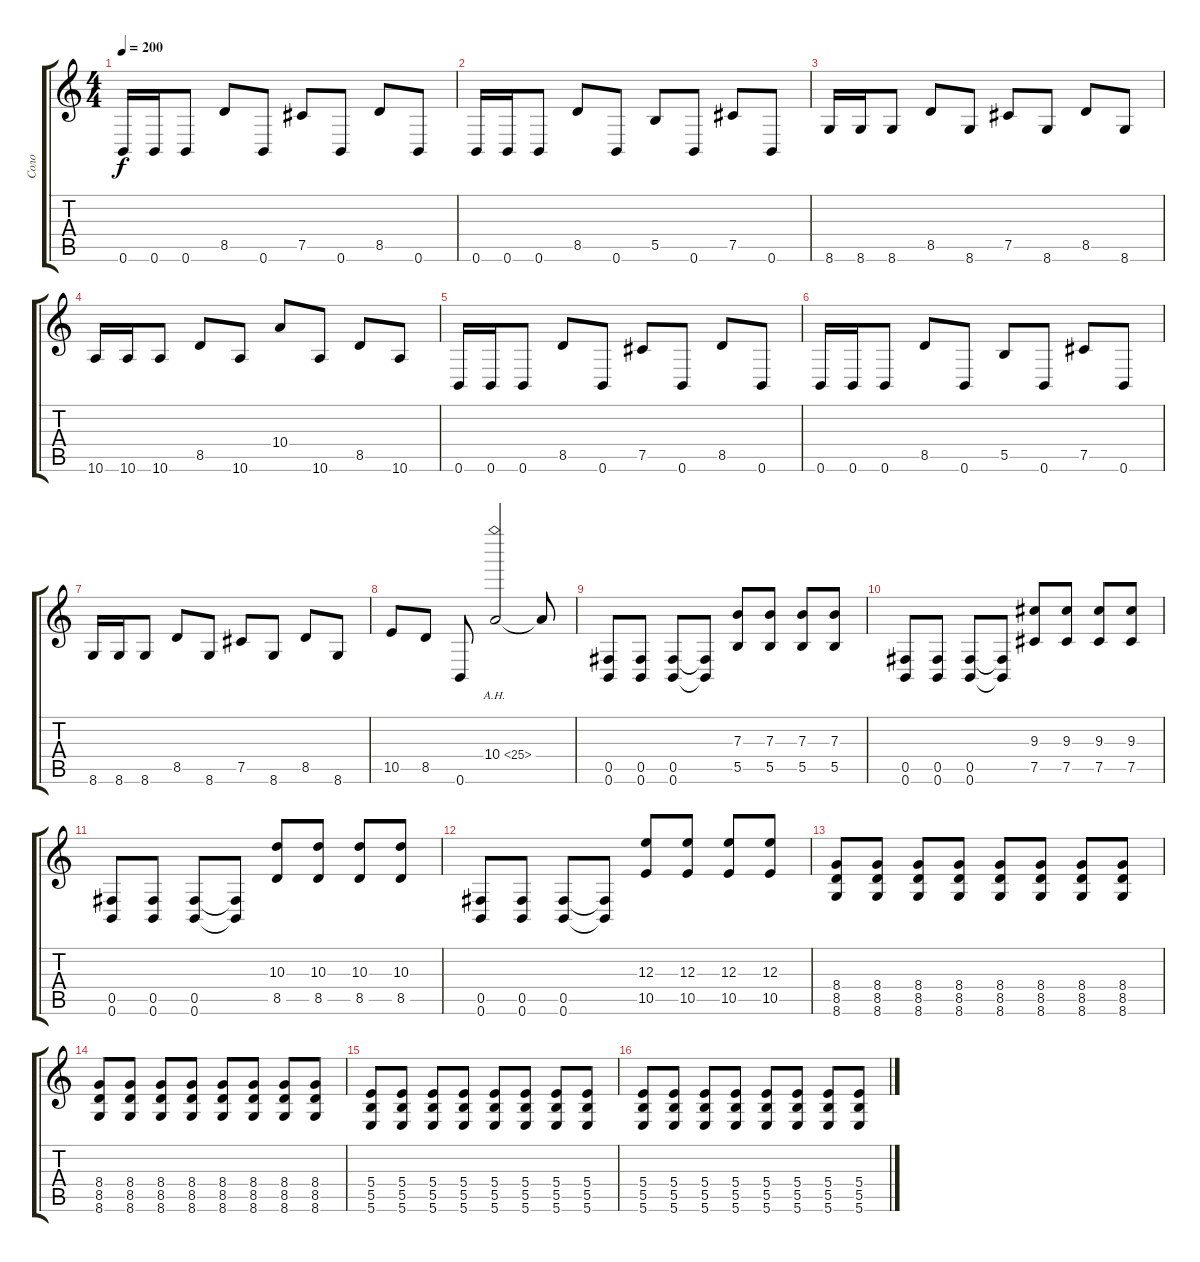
\track ("Соло" "Соло") {instrument overdrivenguitar}
\staff {score tabs}
\tuning (Db4 Ab3 E3 B2 Gb2 B1) {hide}
\ts (4 4)
\tempo 200
\clef g2
\ks c
0.6.16{dy f} 0.6.16 0.6.8 8.5.8 0.6.8 7.5.8 0.6.8 8.5.8 0.6.8 |
0.6.16 0.6.16 0.6.8 8.5.8 0.6.8 5.5.8 0.6.8 7.5.8 0.6.8 |
8.6.16 8.6.16 8.6.8 8.5.8 8.6.8 7.5.8 8.6.8 8.5.8 8.6.8 |
10.6.16 10.6.16 10.6.8 8.5.8 10.6.8 10.4.8 10.6.8 8.5.8 10.6.8 |
0.6.16 0.6.16 0.6.8 8.5.8 0.6.8 7.5.8 0.6.8 8.5.8 0.6.8 |
0.6.16 0.6.16 0.6.8 8.5.8 0.6.8 5.5.8 0.6.8 7.5.8 0.6.8 |
8.6.16 8.6.16 8.6.8 8.5.8 8.6.8 7.5.8 8.6.8 8.5.8 8.6.8 |
10.5.8 8.5.8 0.6.8 10.4{ah 15}.2 10.4{t}.8 |
(0.5 0.6).8 (0.5 0.6).8 (0.5 0.6).8 (0.5{t} 0.6{t}).8 (7.3 5.5).8 (7.3 5.5).8 (7.3 5.5).8 (7.3 5.5).8 |
(0.5 0.6).8 (0.5 0.6).8 (0.5 0.6).8 (0.5{t} 0.6{t}).8 (9.3 7.5).8 (9.3 7.5).8 (9.3 7.5).8 (9.3 7.5).8 |
(0.5 0.6).8 (0.5 0.6).8 (0.5 0.6).8 (0.5{t} 0.6{t}).8 (10.3 8.5).8 (10.3 8.5).8 (10.3 8.5).8 (10.3 8.5).8 |
(0.5 0.6).8 (0.5 0.6).8 (0.5 0.6).8 (0.5{t} 0.6{t}).8 (12.3 10.5).8 (12.3 10.5).8 (12.3 10.5).8 (12.3 10.5).8 |
(8.4 8.5 8.6).8 (8.4 8.5 8.6).8 (8.4 8.5 8.6).8 (8.4 8.5 8.6).8 (8.4 8.5 8.6).8 (8.4 8.5 8.6).8 (8.4 8.5 8.6).8 (8.4 8.5 8.6).8 |
(8.4 8.5 8.6).8 (8.4 8.5 8.6).8 (8.4 8.5 8.6).8 (8.4 8.5 8.6).8 (8.4 8.5 8.6).8 (8.4 8.5 8.6).8 (8.4 8.5 8.6).8 (8.4 8.5 8.6).8 |
(5.4 5.5 5.6).8 (5.4 5.5 5.6).8 (5.4 5.5 5.6).8 (5.4 5.5 5.6).8 (5.4 5.5 5.6).8 (5.4 5.5 5.6).8 (5.4 5.5 5.6).8 (5.4 5.5 5.6).8 |
(5.4 5.5 5.6).8 (5.4 5.5 5.6).8 (5.4 5.5 5.6).8 (5.4 5.5 5.6).8 (5.4 5.5 5.6).8 (5.4 5.5 5.6).8 (5.4 5.5 5.6).8 (5.4 5.5 5.6).8
